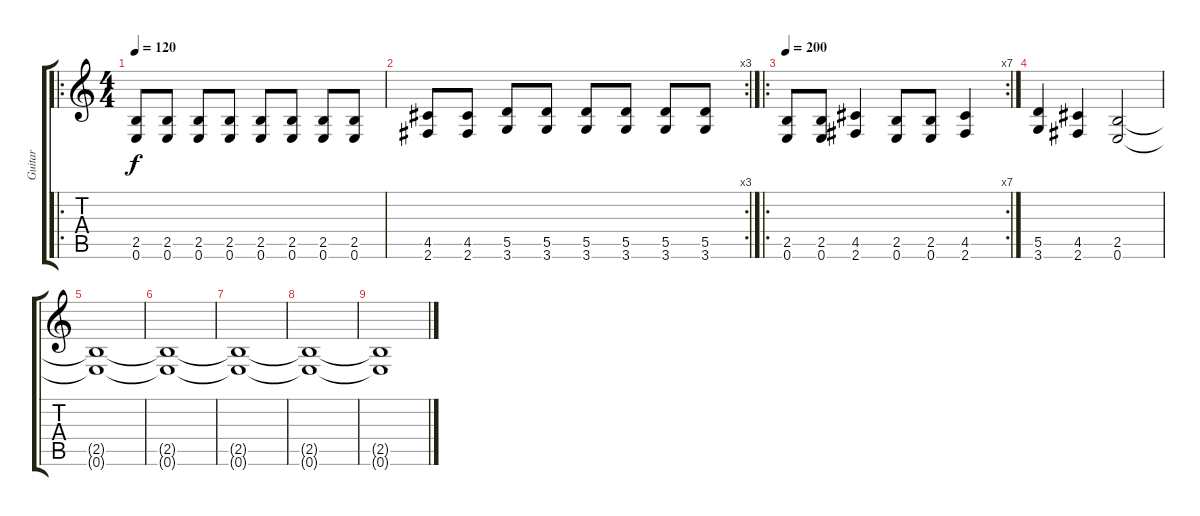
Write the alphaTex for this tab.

\track ("Guitar " "Guitar ") {instrument overdrivenguitar}
\staff {score tabs}
\tuning (E4 B3 G3 D3 A2 E2) {hide}
\ro
\ts (4 4)
\tempo 120
\clef g2
\ks c
(2.5 0.6).8{dy f} (2.5 0.6).8 (2.5 0.6).8 (2.5 0.6).8 (2.5 0.6).8 (2.5 0.6).8 (2.5 0.6).8 (2.5 0.6).8 |
\rc 3
(4.5 2.6).8 (4.5 2.6).8 (5.5 3.6).8 (5.5 3.6).8 (5.5 3.6).8 (5.5 3.6).8 (5.5 3.6).8 (5.5 3.6).8 |
\ro
\rc 7
\tempo 200
(2.5 0.6).8 (2.5 0.6).8 (4.5 2.6).4 (2.5 0.6).8 (2.5 0.6).8 (4.5 2.6).4 |
(5.5 3.6).4 (4.5 2.6).4 (2.5 0.6).2 |
(2.5{t} 0.6{t}).1 |
(2.5{t} 0.6{t}).1 |
(2.5{t} 0.6{t}).1 |
(2.5{t} 0.6{t}).1 |
(2.5{t} 0.6{t}).1
